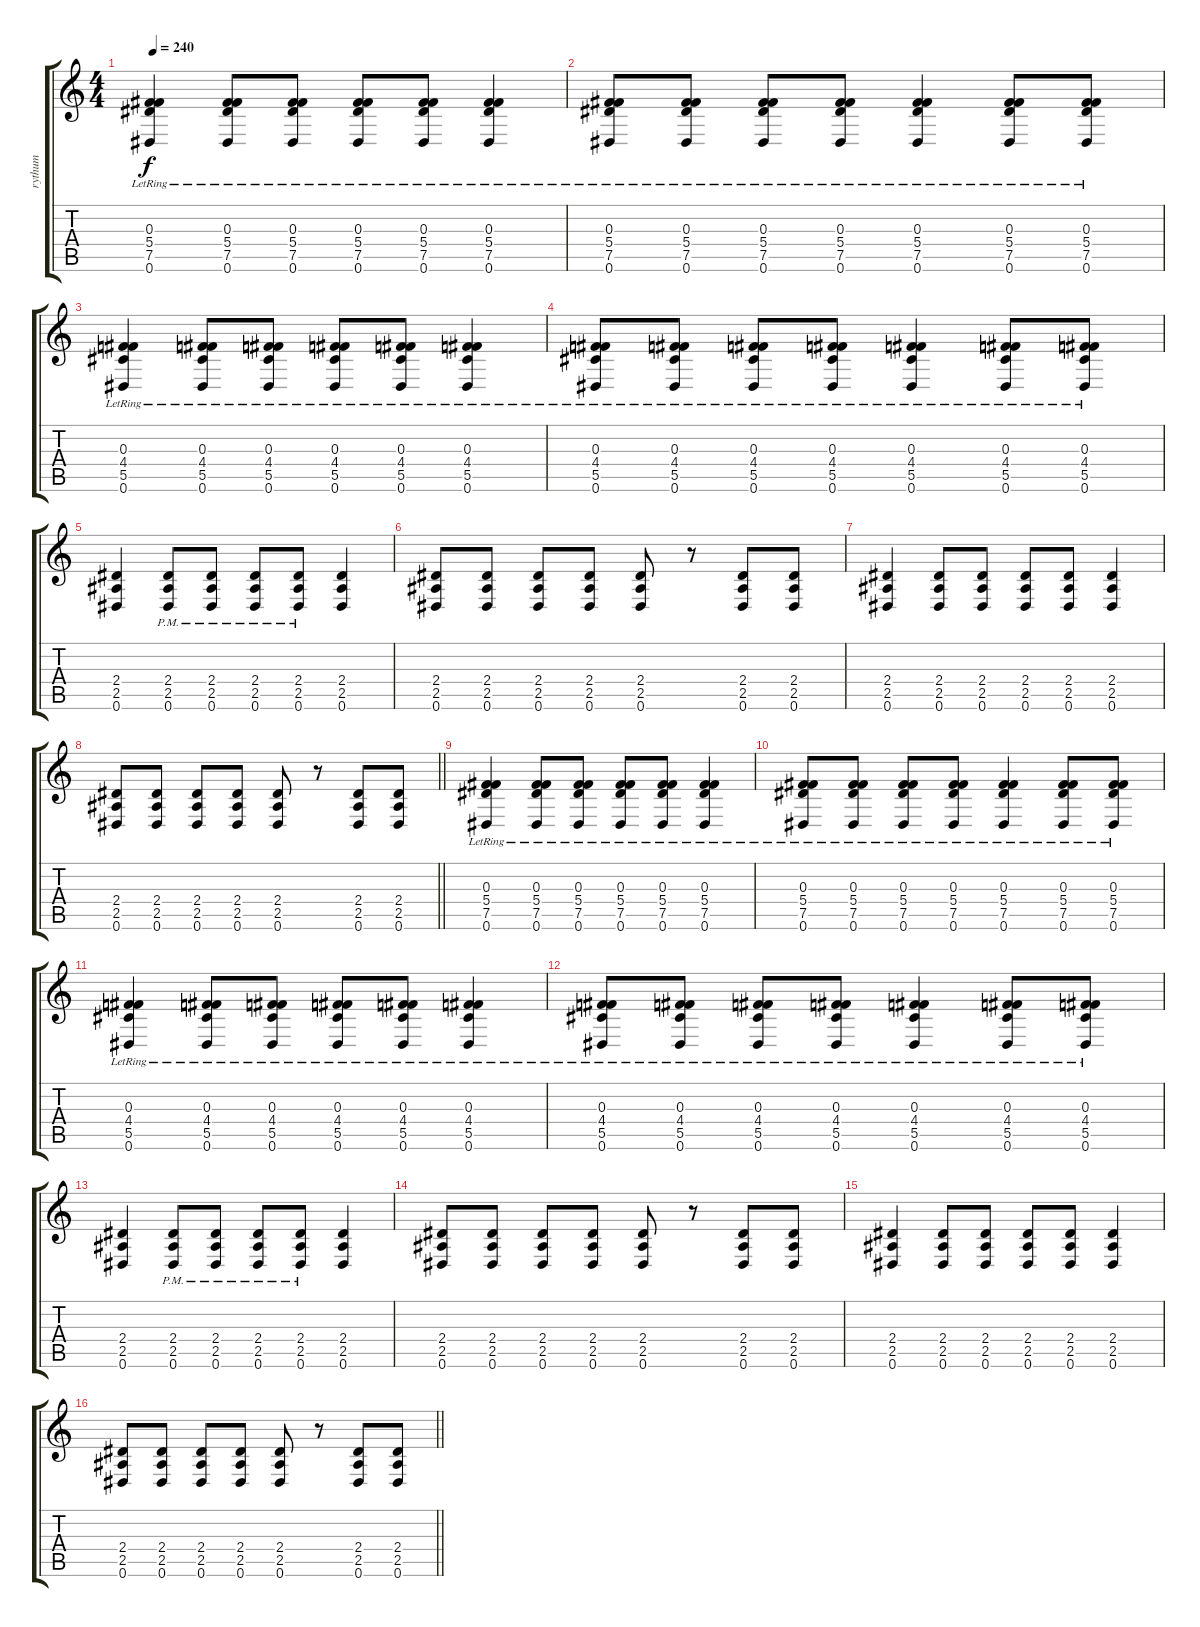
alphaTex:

\track ("rythum" "rythum") {instrument distortionguitar}
\staff {score tabs}
\tuning (Eb4 Bb3 Gb3 Db3 Ab2 Eb2) {hide}
\ts (4 4)
\tempo 240
\clef g2
\ks c
(0.3{lr} 5.4 7.5 0.6{lr}).4{dy f} (0.3{lr} 5.4 7.5 0.6{lr}).8 (0.3{lr} 5.4 7.5 0.6{lr}).8 (0.3{lr} 5.4 7.5 0.6{lr}).8 (0.3{lr} 5.4 7.5 0.6{lr}).8 (0.3{lr} 5.4 7.5 0.6{lr}).4 |
(0.3{lr} 5.4 7.5 0.6{lr}).8 (0.3{lr} 5.4 7.5 0.6{lr}).8 (0.3{lr} 5.4 7.5 0.6{lr}).8 (0.3{lr} 5.4 7.5 0.6{lr}).8 (0.3{lr} 5.4 7.5 0.6{lr}).4 (0.3{lr} 5.4 7.5 0.6{lr}).8 (0.3{lr} 5.4 7.5 0.6{lr}).8 |
(0.3{lr} 4.4 5.5 0.6{lr}).4 (0.3{lr} 4.4 5.5 0.6{lr}).8 (0.3{lr} 4.4 5.5 0.6{lr}).8 (0.3{lr} 4.4 5.5 0.6{lr}).8 (0.3{lr} 4.4 5.5 0.6{lr}).8 (0.3{lr} 4.4 5.5 0.6{lr}).4 |
(0.3{lr} 4.4 5.5 0.6{lr}).8 (0.3{lr} 4.4 5.5 0.6{lr}).8 (0.3{lr} 4.4 5.5 0.6{lr}).8 (0.3{lr} 4.4 5.5 0.6{lr}).8 (0.3{lr} 4.4 5.5 0.6{lr}).4 (0.3{lr} 4.4 5.5 0.6{lr}).8 (0.3{lr} 4.4 5.5 0.6{lr}).8 |
(2.4 2.5 0.6).4 (2.4{pm} 2.5{pm} 0.6{pm}).8 (2.4{pm} 2.5{pm} 0.6{pm}).8 (2.4{pm} 2.5{pm} 0.6{pm}).8 (2.4{pm} 2.5{pm} 0.6{pm}).8 (2.4 2.5 0.6).4 |
(2.4 2.5 0.6).8 (2.4 2.5 0.6).8 (2.4 2.5 0.6).8 (2.4 2.5 0.6).8 (2.4 2.5 0.6).8 r.8 (2.4 2.5 0.6).8 (2.4 2.5 0.6).8 |
(2.4 2.5 0.6).4 (2.4 2.5 0.6).8 (2.4 2.5 0.6).8 (2.4 2.5 0.6).8 (2.4 2.5 0.6).8 (2.4 2.5 0.6).4 |
\barLineRight lightlight
(2.4 2.5 0.6).8 (2.4 2.5 0.6).8 (2.4 2.5 0.6).8 (2.4 2.5 0.6).8 (2.4 2.5 0.6).8 r.8 (2.4 2.5 0.6).8 (2.4 2.5 0.6).8 |
(0.3{lr} 5.4 7.5 0.6{lr}).4 (0.3{lr} 5.4 7.5 0.6{lr}).8 (0.3{lr} 5.4 7.5 0.6{lr}).8 (0.3{lr} 5.4 7.5 0.6{lr}).8 (0.3{lr} 5.4 7.5 0.6{lr}).8 (0.3{lr} 5.4 7.5 0.6{lr}).4 |
(0.3{lr} 5.4 7.5 0.6{lr}).8 (0.3{lr} 5.4 7.5 0.6{lr}).8 (0.3{lr} 5.4 7.5 0.6{lr}).8 (0.3{lr} 5.4 7.5 0.6{lr}).8 (0.3{lr} 5.4 7.5 0.6{lr}).4 (0.3{lr} 5.4 7.5 0.6{lr}).8 (0.3{lr} 5.4 7.5 0.6{lr}).8 |
(0.3{lr} 4.4 5.5 0.6{lr}).4 (0.3{lr} 4.4 5.5 0.6{lr}).8 (0.3{lr} 4.4 5.5 0.6{lr}).8 (0.3{lr} 4.4 5.5 0.6{lr}).8 (0.3{lr} 4.4 5.5 0.6{lr}).8 (0.3{lr} 4.4 5.5 0.6{lr}).4 |
(0.3{lr} 4.4 5.5 0.6{lr}).8 (0.3{lr} 4.4 5.5 0.6{lr}).8 (0.3{lr} 4.4 5.5 0.6{lr}).8 (0.3{lr} 4.4 5.5 0.6{lr}).8 (0.3{lr} 4.4 5.5 0.6{lr}).4 (0.3{lr} 4.4 5.5 0.6{lr}).8 (0.3{lr} 4.4 5.5 0.6{lr}).8 |
(2.4 2.5 0.6).4 (2.4{pm} 2.5{pm} 0.6{pm}).8 (2.4{pm} 2.5{pm} 0.6{pm}).8 (2.4{pm} 2.5{pm} 0.6{pm}).8 (2.4{pm} 2.5{pm} 0.6{pm}).8 (2.4 2.5 0.6).4 |
(2.4 2.5 0.6).8 (2.4 2.5 0.6).8 (2.4 2.5 0.6).8 (2.4 2.5 0.6).8 (2.4 2.5 0.6).8 r.8 (2.4 2.5 0.6).8 (2.4 2.5 0.6).8 |
(2.4 2.5 0.6).4 (2.4 2.5 0.6).8 (2.4 2.5 0.6).8 (2.4 2.5 0.6).8 (2.4 2.5 0.6).8 (2.4 2.5 0.6).4 |
\barLineRight lightlight
(2.4 2.5 0.6).8 (2.4 2.5 0.6).8 (2.4 2.5 0.6).8 (2.4 2.5 0.6).8 (2.4 2.5 0.6).8 r.8 (2.4 2.5 0.6).8 (2.4 2.5 0.6).8
